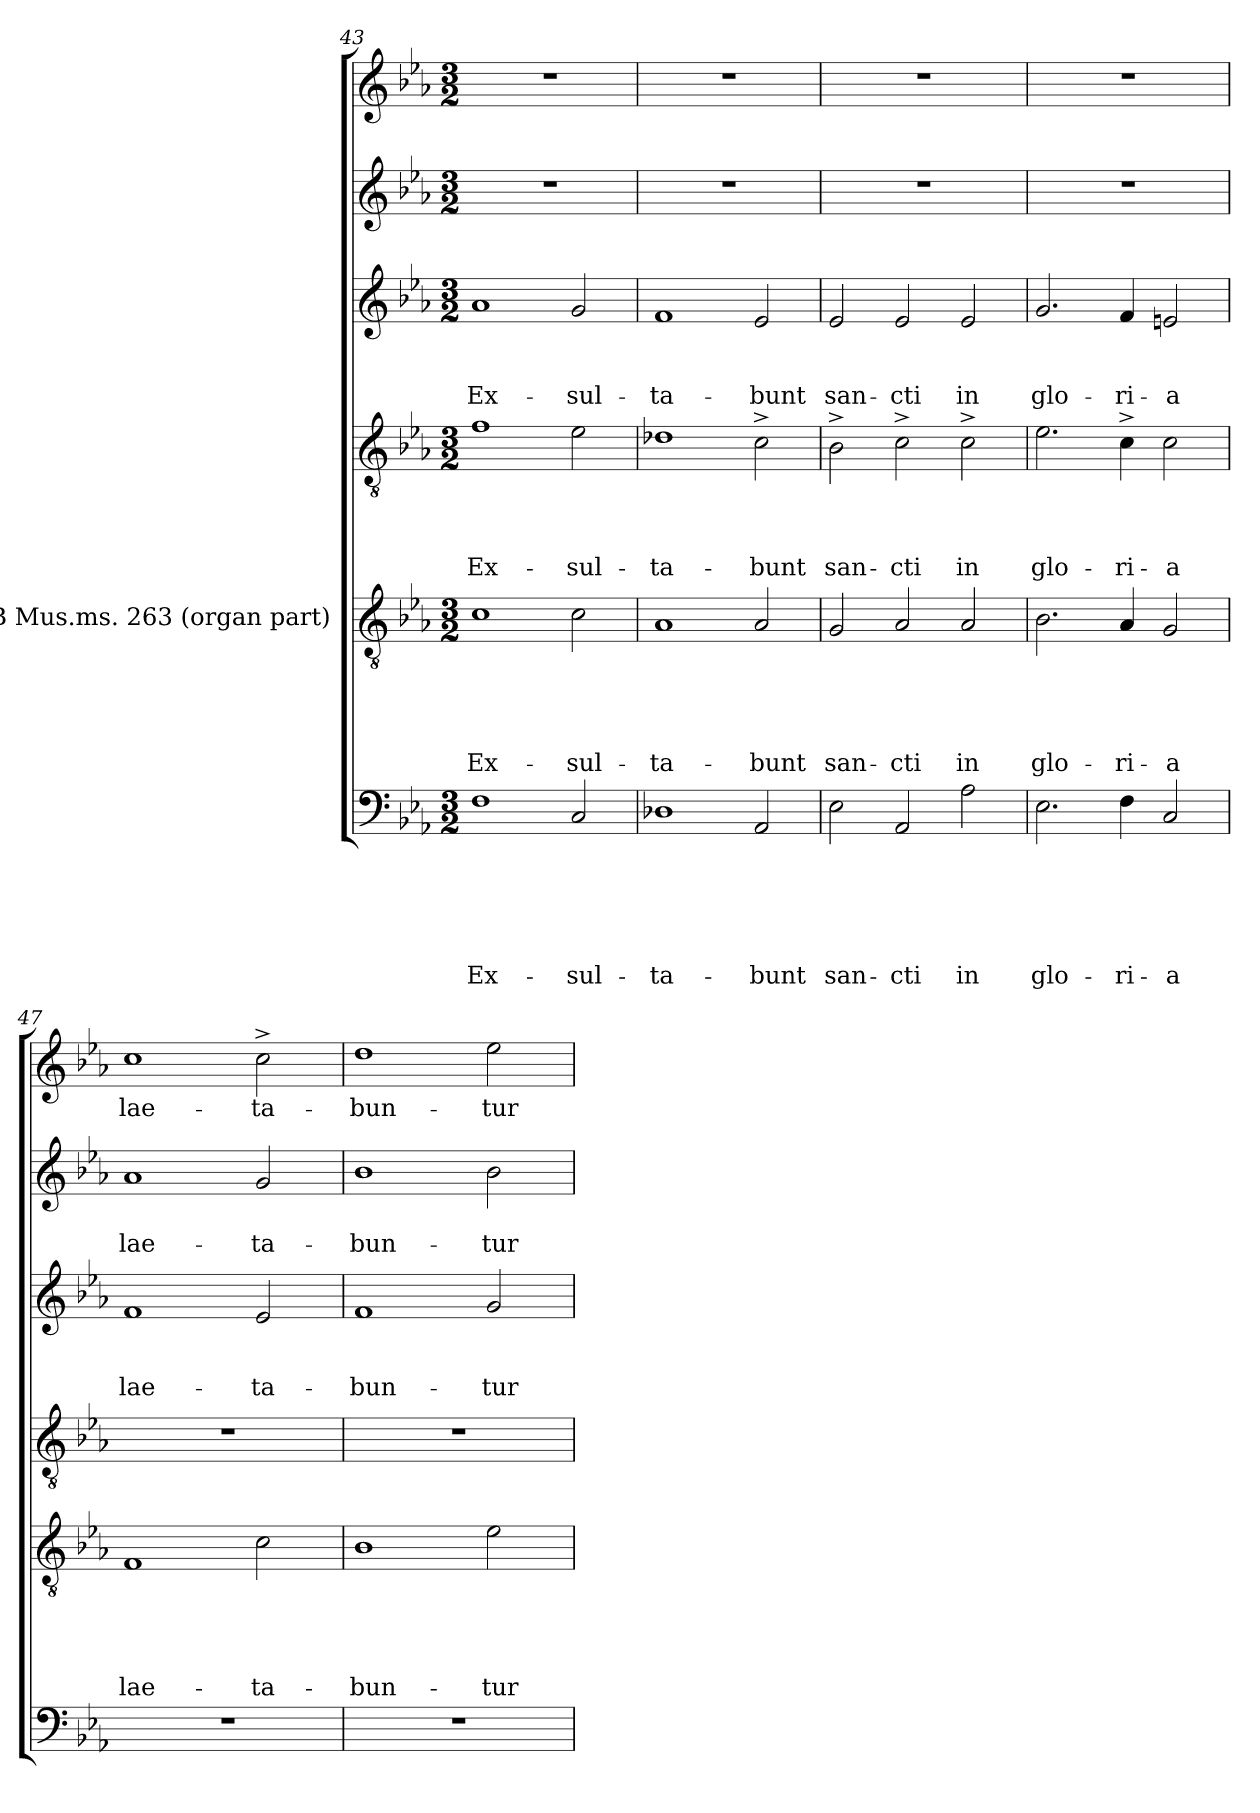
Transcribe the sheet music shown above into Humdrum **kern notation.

**kern	**text	**text	**text	**text	**text	**text	**kern	**text	**text	**text	**text	**text	**kern	**text	**text	**text	**text	**kern	**text	**text	**text	**kern	**text	**text	**kern	**text
*part6	*part6	*part6	*part6	*part6	*part6	*part6	*part5	*part5	*part5	*part5	*part5	*part5	*part4	*part4	*part4	*part4	*part4	*part3	*part3	*part3	*part3	*part2	*part2	*part2	*part1	*part1
*staff6	*staff6	*staff6	*staff6	*staff6	*staff6	*staff6	*staff5	*staff5	*staff5	*staff5	*staff5	*staff5	*staff4	*staff4	*staff4	*staff4	*staff4	*staff3	*staff3	*staff3	*staff3	*staff2	*staff2	*staff2	*staff1	*staff1
*	*	*	*	*	*	*	*I"BSB Mus.ms. 263 (organ part)	*	*	*	*	*	*	*	*	*	*	*	*	*	*	*	*	*	*	*
*clefF4	*	*	*	*	*	*	*clefGv2	*	*	*	*	*	*clefGv2	*	*	*	*	*clefG2	*	*	*	*clefG2	*	*	*clefG2	*
*k[b-e-a-]	*	*	*	*	*	*	*k[b-e-a-]	*	*	*	*	*	*k[b-e-a-]	*	*	*	*	*k[b-e-a-]	*	*	*	*k[b-e-a-]	*	*	*k[b-e-a-]	*
*E-:	*	*	*	*	*	*	*E-:	*	*	*	*	*	*E-:	*	*	*	*	*E-:	*	*	*	*E-:	*	*	*E-:	*
*M3/2	*	*	*	*	*	*	*M3/2	*	*	*	*	*	*M3/2	*	*	*	*	*M3/2	*	*	*	*M3/2	*	*	*M3/2	*
=43	=43	=43	=43	=43	=43	=43	=43	=43	=43	=43	=43	=43	=43	=43	=43	=43	=43	=43	=43	=43	=43	=43	=43	=43	=43	=43
!	!	!	!	!	!	!LO:LY:b	!	!	!	!	!	!LO:LY:b	!	!	!	!	!LO:LY:b	!	!	!	!LO:LY:b	!	!	!	!	!
1F	.	.	.	.	.	Ex-	1c	.	.	.	.	Ex-	1f	.	.	.	Ex-	1a-	.	.	Ex-	1.r	.	.	1.r	.
!	!	!	!	!	!	!LO:LY:b	!	!	!	!	!	!LO:LY:b	!	!	!	!	!LO:LY:b	!	!	!	!LO:LY:b	!	!	!	!	!
2C/	.	.	.	.	.	-sul-	2c\	.	.	.	.	-sul-	2e-\	.	.	.	-sul-	2g/	.	.	-sul-	.	.	.	.	.
=44	=44	=44	=44	=44	=44	=44	=44	=44	=44	=44	=44	=44	=44	=44	=44	=44	=44	=44	=44	=44	=44	=44	=44	=44	=44	=44
!	!	!	!	!	!	!LO:LY:b	!	!	!	!	!	!LO:LY:b	!	!	!	!	!LO:LY:b	!	!	!	!LO:LY:b	!	!	!	!	!
1D-X	.	.	.	.	.	-ta-	1A-	.	.	.	.	-ta-	1d-X	.	.	.	-ta-	1f	.	.	-ta-	1.r	.	.	1.r	.
!	!	!	!	!	!	!LO:LY:b	!	!	!	!	!	!LO:LY:b	!	!	!	!	!LO:LY:b	!	!	!	!LO:LY:b	!	!	!	!	!
2AA-/	.	.	.	.	.	-bunt	2A-/	.	.	.	.	-bunt	2c^>\	.	.	.	-bunt	2e-/	.	.	-bunt	.	.	.	.	.
=45	=45	=45	=45	=45	=45	=45	=45	=45	=45	=45	=45	=45	=45	=45	=45	=45	=45	=45	=45	=45	=45	=45	=45	=45	=45	=45
!	!	!	!	!	!	!LO:LY:b	!	!	!	!	!	!LO:LY:b	!	!	!	!	!LO:LY:b	!	!	!	!LO:LY:b	!	!	!	!	!
2E-\	.	.	.	.	.	san-	2G/	.	.	.	.	san-	2B-^>\	.	.	.	san-	2e-/	.	.	san-	1.r	.	.	1.r	.
!	!	!	!	!	!	!LO:LY:b	!	!	!	!	!	!LO:LY:b	!	!	!	!	!LO:LY:b	!	!	!	!LO:LY:b	!	!	!	!	!
2AA-/	.	.	.	.	.	-cti	2A-/	.	.	.	.	-cti	2c^>\	.	.	.	-cti	2e-/	.	.	-cti	.	.	.	.	.
!	!	!	!	!	!	!LO:LY:b	!	!	!	!	!	!LO:LY:b	!	!	!	!	!LO:LY:b	!	!	!	!LO:LY:b	!	!	!	!	!
2A-\	.	.	.	.	.	in	2A-/	.	.	.	.	in	2c^>\	.	.	.	in	2e-/	.	.	in	.	.	.	.	.
=46	=46	=46	=46	=46	=46	=46	=46	=46	=46	=46	=46	=46	=46	=46	=46	=46	=46	=46	=46	=46	=46	=46	=46	=46	=46	=46
!	!	!	!	!	!	!LO:LY:b	!	!	!	!	!	!LO:LY:b	!	!	!	!	!LO:LY:b	!	!	!	!LO:LY:b	!	!	!	!	!
2.E-\	.	.	.	.	.	glo-	2.B-\	.	.	.	.	glo-	2.e-\	.	.	.	glo-	2.g/	.	.	glo-	1.r	.	.	1.r	.
!	!	!	!	!	!	!LO:LY:b	!	!	!	!	!	!LO:LY:b	!	!	!	!	!LO:LY:b	!	!	!	!LO:LY:b	!	!	!	!	!
4F\	.	.	.	.	.	-ri-	4A-/	.	.	.	.	-ri-	4c^>\	.	.	.	-ri-	4f/	.	.	-ri-	.	.	.	.	.
!	!	!	!	!	!	!LO:LY:b	!	!	!	!	!	!LO:LY:b	!	!	!	!	!LO:LY:b	!	!	!	!LO:LY:b	!	!	!	!	!
2C/	.	.	.	.	.	-a	2G/	.	.	.	.	-a	2c\	.	.	.	-a	2en/	.	.	-a	.	.	.	.	.
!!LO:LB:g=z
=47	=47	=47	=47	=47	=47	=47	=47	=47	=47	=47	=47	=47	=47	=47	=47	=47	=47	=47	=47	=47	=47	=47	=47	=47	=47	=47
!	!	!	!	!	!	!	!	!	!	!	!	!LO:LY:b	!	!	!	!	!	!	!	!	!LO:LY:b	!	!	!LO:LY:b	!	!LO:LY:b
1.r	.	.	.	.	.	.	1F	.	.	.	.	lae-	1.r	.	.	.	.	1f	.	.	lae-	1a-	.	lae-	1cc	lae-
!	!	!	!	!	!	!	!	!	!	!	!	!LO:LY:b	!	!	!	!	!	!	!	!	!LO:LY:b	!	!	!LO:LY:b	!	!LO:LY:b
.	.	.	.	.	.	.	2c\	.	.	.	.	-ta-	.	.	.	.	.	2e-/	.	.	-ta-	2g/	.	-ta-	2cc^>\	-ta-
=48	=48	=48	=48	=48	=48	=48	=48	=48	=48	=48	=48	=48	=48	=48	=48	=48	=48	=48	=48	=48	=48	=48	=48	=48	=48	=48
!	!	!	!	!	!	!	!	!	!	!	!	!LO:LY:b	!	!	!	!	!	!	!	!	!LO:LY:b	!	!	!LO:LY:b	!	!LO:LY:b
1.r	.	.	.	.	.	.	1B-	.	.	.	.	-bun-	1.r	.	.	.	.	1f	.	.	-bun-	1b-	.	-bun-	1dd	-bun-
!	!	!	!	!	!	!	!	!	!	!	!	!LO:LY:b	!	!	!	!	!	!	!	!	!LO:LY:b	!	!	!LO:LY:b	!	!LO:LY:b
.	.	.	.	.	.	.	2e-\	.	.	.	.	-tur	.	.	.	.	.	2g/	.	.	-tur	2b-\	.	-tur	2ee-\	-tur
=	=	=	=	=	=	=	=	=	=	=	=	=	=	=	=	=	=	=	=	=	=	=	=	=	=	=
*-	*-	*-	*-	*-	*-	*-	*-	*-	*-	*-	*-	*-	*-	*-	*-	*-	*-	*-	*-	*-	*-	*-	*-	*-	*-	*-
